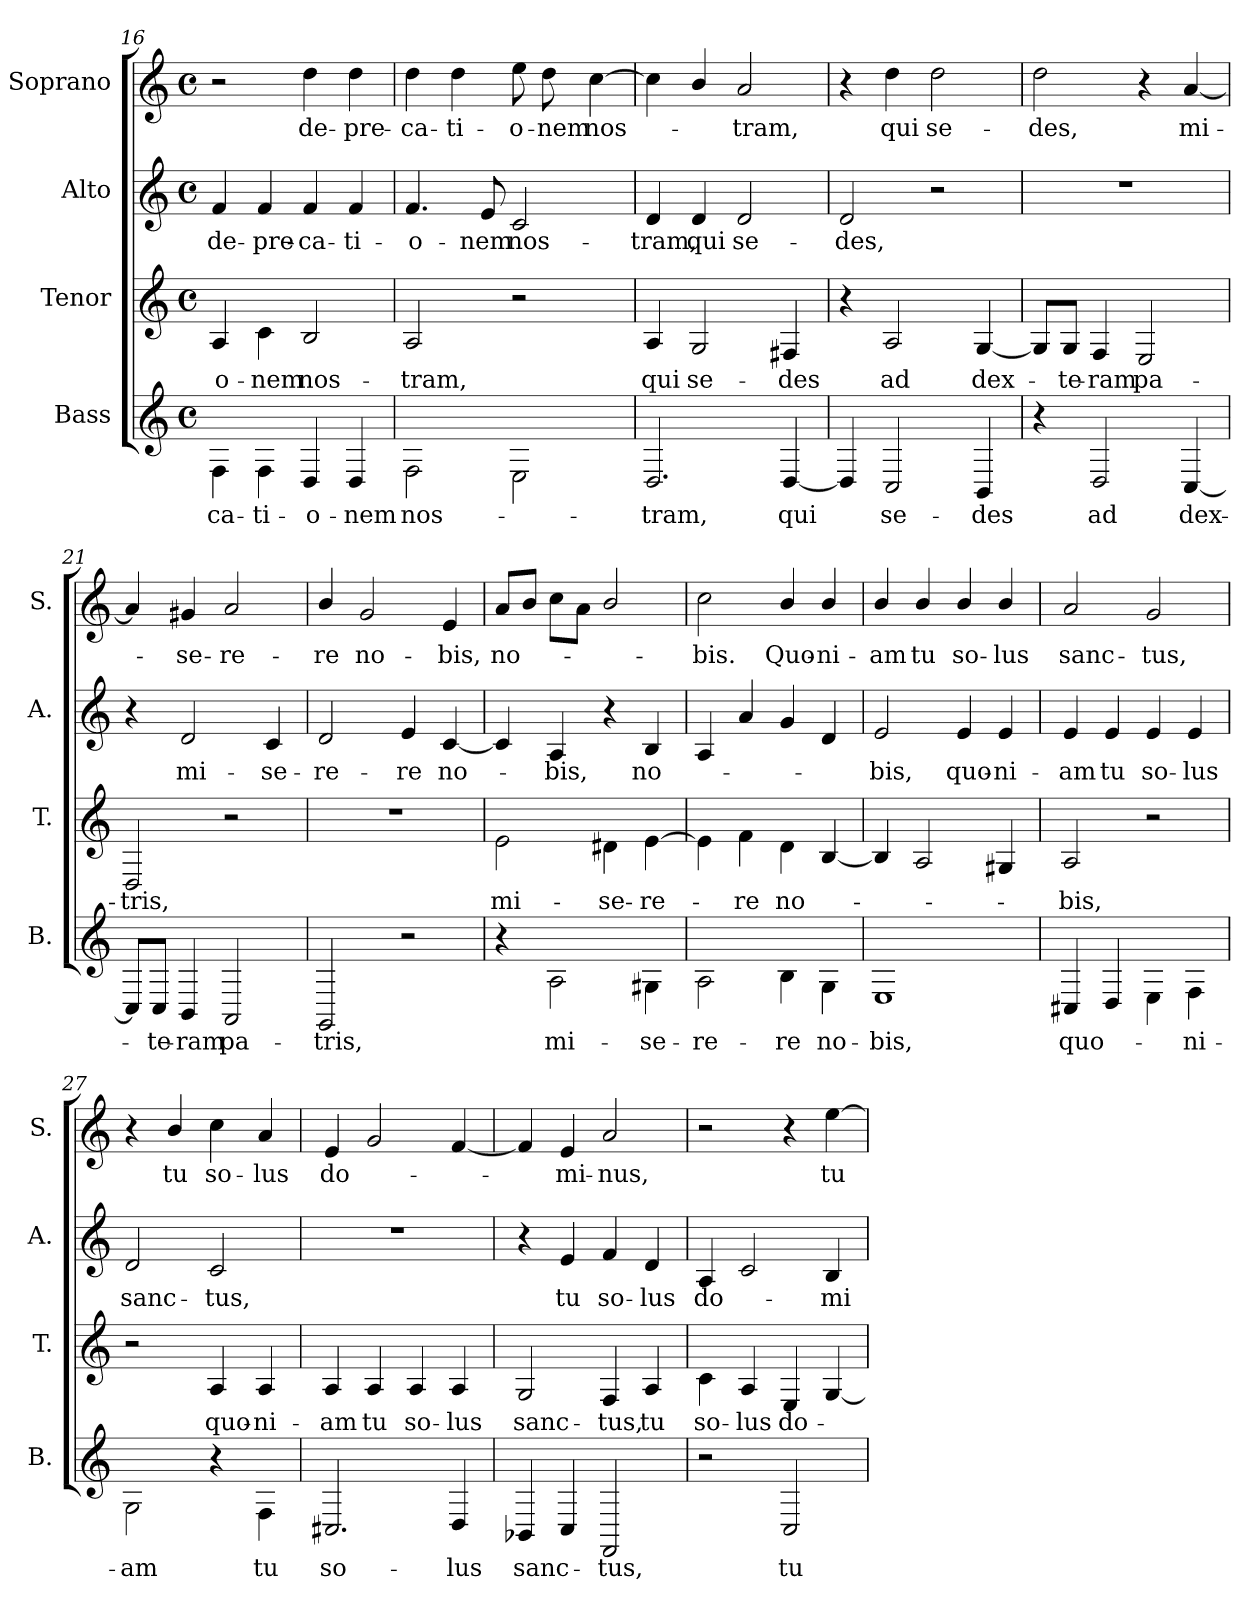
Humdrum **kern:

**kern	**text	**kern	**text	**kern	**text	**kern	**text
*part4	*part4	*part3	*part3	*part2	*part2	*part1	*part1
*staff4	*staff4	*staff3	*staff3	*staff2	*staff2	*staff1	*staff1
*I"Bass	*	*I"Tenor	*	*I"Alto	*	*I"Soprano	*
*I'B.	*	*I'T.	*	*I'A.	*	*I'S.	*
*clefG2	*	*clefG2	*	*clefG2	*	*clefG2	*
*	*	*ITrd7c12	*	*	*	*	*
*k[]	*	*k[]	*	*k[]	*	*k[]	*
*M4/4	*	*M4/4	*	*M4/4	*	*M4/4	*
*met(c)	*	*met(c)	*	*met(c)	*	*met(c)	*
=16	=16	=16	=16	=16	=16	=16	=16
!	!LO:LY:b	!	!LO:LY:b	!	!LO:LY:b	!	!
4F\	-ca-	4AA/	-o-	4f/	de-	2r	.
!	!LO:LY:b	!	!LO:LY:b	!	!LO:LY:b	!	!
4F\	-ti-	4C\	-nem	4f/	-pre-	.	.
!	!LO:LY:b	!	!LO:LY:b	!	!LO:LY:b	!	!LO:LY:b
4D/	-o-	2BB/	nos-	4f/	-ca-	4dd\	de-
!	!LO:LY:b	!	!	!	!LO:LY:b	!	!LO:LY:b
4D/	-nem	.	.	4f/	-ti-	4dd\	-pre-
=17	=17	=17	=17	=17	=17	=17	=17
!	!LO:LY:b	!	!LO:LY:b	!	!LO:LY:b	!	!LO:LY:b
2F\	nos-	2AA/	-tram,	4.f/	-o-	4dd\	-ca-
!	!	!	!	!	!	!	!LO:LY:b
.	.	.	.	.	.	4dd\	-ti-
!	!	!	!	!	!LO:LY:b	!	!
.	.	.	.	8e/	-nem	.	.
!	!	!	!	!	!LO:LY:b	!	!LO:LY:b
2E\	.	2r	.	2c/	nos-	8ee\	-o-
!	!	!	!	!	!	!	!LO:LY:b
.	.	.	.	.	.	8dd\	-nem
!	!	!	!	!	!	!	!LO:LY:b
.	.	.	.	.	.	[4cc\	nos-
=18	=18	=18	=18	=18	=18	=18	=18
!	!LO:LY:b	!	!LO:LY:b	!	!LO:LY:b	!	!
2.D/	-tram,	4AA/	qui	4d/	-tram,	4cc\]	.
!	!	!	!LO:LY:b	!	!LO:LY:b	!	!
.	.	2GG/	se-	4d/	qui	4b/	.
!	!	!	!	!	!LO:LY:b	!	!LO:LY:b
.	.	.	.	2d/	se-	2a/	-tram,
!	!LO:LY:b	!	!LO:LY:b	!	!	!	!
[4D/	qui	4FF#X/	-des	.	.	.	.
=19	=19	=19	=19	=19	=19	=19	=19
!	!	!	!	!	!LO:LY:b	!	!
4D/]	.	4r	.	2d/	-des,	4r	.
!	!LO:LY:b	!	!LO:LY:b	!	!	!	!LO:LY:b
2C/	se-	2AA/	ad	.	.	4dd\	qui
!	!	!	!	!	!	!	!LO:LY:b
.	.	.	.	2r	.	2dd\	se-
!	!LO:LY:b	!	!LO:LY:b	!	!	!	!
4BB/	-des	[4GG/	dex-	.	.	.	.
=20	=20	=20	=20	=20	=20	=20	=20
!	!	!	!	!	!	!	!LO:LY:b
4r	.	8GG/L]	.	1r	.	2dd\	-des,
!	!	!	!LO:LY:b	!	!	!	!
.	.	8GG/J	-te-	.	.	.	.
!	!LO:LY:b	!	!LO:LY:b	!	!	!	!
2D/	ad	4FF/	-ram	.	.	.	.
!	!	!	!LO:LY:b	!	!	!	!
.	.	2EE/	pa-	.	.	4r	.
!	!LO:LY:b	!	!	!	!	!	!LO:LY:b
[4C/	dex-	.	.	.	.	[4a/	mi-
=21	=21	=21	=21	=21	=21	=21	=21
!	!	!	!LO:LY:b	!	!	!	!
8C/L]	.	2DD/	-tris,	4r	.	4a/]	.
!	!LO:LY:b	!	!	!	!	!	!
8C/J	-te-	.	.	.	.	.	.
!	!LO:LY:b	!	!	!	!LO:LY:b	!	!LO:LY:b
4BB/	-ram	.	.	2d/	mi-	4g#X/	-se-
!	!LO:LY:b	!	!	!	!	!	!LO:LY:b
2AA/	pa-	2r	.	.	.	2a/	-re-
!	!	!	!	!	!LO:LY:b	!	!
.	.	.	.	4c/	-se-	.	.
=22	=22	=22	=22	=22	=22	=22	=22
!	!LO:LY:b	!	!	!	!LO:LY:b	!	!LO:LY:b
2GG/	-tris,	1r	.	2d/	-re-	4b/	-re
!	!	!	!	!	!	!	!LO:LY:b
.	.	.	.	.	.	2g/	no-
!	!	!	!	!	!LO:LY:b	!	!
2r	.	.	.	4e/	-re	.	.
!	!	!	!	!	!LO:LY:b	!	!LO:LY:b
.	.	.	.	[4c/	no-	4e/	-bis,
=23	=23	=23	=23	=23	=23	=23	=23
!	!	!	!LO:LY:b	!	!	!	!LO:LY:b
4r	.	2E\	mi-	4c/]	.	8a/L	no-
.	.	.	.	.	.	8b/J	.
!	!LO:LY:b	!	!	!	!LO:LY:b	!	!
2A\	mi-	.	.	4A/	-bis,	8cc\L	.
.	.	.	.	.	.	8a\J	.
!	!	!	!LO:LY:b	!	!	!	!
.	.	4D#X\	-se-	4r	.	2b/	.
!	!LO:LY:b	!	!LO:LY:b	!	!LO:LY:b	!	!
4G#X\	-se-	[4E\	-re-	4B/	no-	.	.
=24	=24	=24	=24	=24	=24	=24	=24
!	!LO:LY:b	!	!	!	!	!	!LO:LY:b
2A\	-re-	4E\]	.	4A/	.	2cc\	-bis.
!	!	!	!LO:LY:b	!	!	!	!
.	.	4F\	-re	4a/	.	.	.
!	!LO:LY:b	!	!LO:LY:b	!	!	!	!LO:LY:b
4B\	-re	4D\	no-	4g/	.	4b/	Quo-
!	!LO:LY:b	!	!	!	!	!	!LO:LY:b
4G\	no-	[4BB/	.	4d/	.	4b/	-ni-
=25	=25	=25	=25	=25	=25	=25	=25
!	!LO:LY:b	!	!	!	!LO:LY:b	!	!LO:LY:b
1E	-bis,	4BB/]	.	2e/	-bis,	4b/	-am
!	!	!	!	!	!	!	!LO:LY:b
.	.	2AA/	.	.	.	4b/	tu
!	!	!	!	!	!LO:LY:b	!	!LO:LY:b
.	.	.	.	4e/	quo-	4b/	so-
!	!	!	!	!	!LO:LY:b	!	!LO:LY:b
.	.	4GG#X/	.	4e/	-ni-	4b/	-lus
=26	=26	=26	=26	=26	=26	=26	=26
!	!LO:LY:b	!	!LO:LY:b	!	!LO:LY:b	!	!LO:LY:b
4C#X/	quo-	2AA/	-bis,	4e/	-am	2a/	sanc-
!	!	!	!	!	!LO:LY:b	!	!
4D/	.	.	.	4e/	tu	.	.
!	!	!	!	!	!LO:LY:b	!	!LO:LY:b
4E\	.	2r	.	4e/	so-	2g/	-tus,
!	!LO:LY:b	!	!	!	!LO:LY:b	!	!
4F\	-ni-	.	.	4e/	-lus	.	.
=27	=27	=27	=27	=27	=27	=27	=27
!	!LO:LY:b	!	!	!	!LO:LY:b	!	!
2G\	-am	2r	.	2d/	sanc-	4r	.
!	!	!	!	!	!	!	!LO:LY:b
.	.	.	.	.	.	4b/	tu
!	!	!	!LO:LY:b	!	!LO:LY:b	!	!LO:LY:b
4r	.	4AA/	quo-	2c/	-tus,	4cc\	so-
!	!LO:LY:b	!	!LO:LY:b	!	!	!	!LO:LY:b
4F\	tu	4AA/	-ni-	.	.	4a/	-lus
=28	=28	=28	=28	=28	=28	=28	=28
!	!LO:LY:b	!	!LO:LY:b	!	!	!	!LO:LY:b
2.C#X/	so-	4AA/	-am	1r	.	4e/	do-
!	!	!	!LO:LY:b	!	!	!	!
.	.	4AA/	tu	.	.	2g/	.
!	!	!	!LO:LY:b	!	!	!	!
.	.	4AA/	so-	.	.	.	.
!	!LO:LY:b	!	!LO:LY:b	!	!	!	!
4D/	-lus	4AA/	-lus	.	.	[4f/	.
=29	=29	=29	=29	=29	=29	=29	=29
!	!LO:LY:b	!	!LO:LY:b	!	!	!	!
4BB-X/	sanc-	2GG/	sanc-	4r	.	4f/]	.
!	!	!	!	!	!LO:LY:b	!	!LO:LY:b
4C/	.	.	.	4e/	tu	4e/	-mi-
!	!LO:LY:b	!	!LO:LY:b	!	!LO:LY:b	!	!LO:LY:b
2FF/	-tus,	4FF/	-tus,	4f/	so-	2a/	-nus,
!	!	!	!LO:LY:b	!	!LO:LY:b	!	!
.	.	4AA/	tu	4d/	-lus	.	.
=30	=30	=30	=30	=30	=30	=30	=30
!	!	!	!LO:LY:b	!	!LO:LY:b	!	!
2r	.	4C\	so-	4A/	do-	2r	.
!	!	!	!LO:LY:b	!	!	!	!
.	.	4AA/	-lus	2c/	.	.	.
!	!LO:LY:b	!	!LO:LY:b	!	!	!	!
2C/	tu	4EE/	do-	.	.	4r	.
!	!	!	!	!	!LO:LY:b	!	!LO:LY:b
.	.	[4GG/	.	4B/	-mi-	[4ee\	tu
=	=	=	=	=	=	=	=
*-	*-	*-	*-	*-	*-	*-	*-
